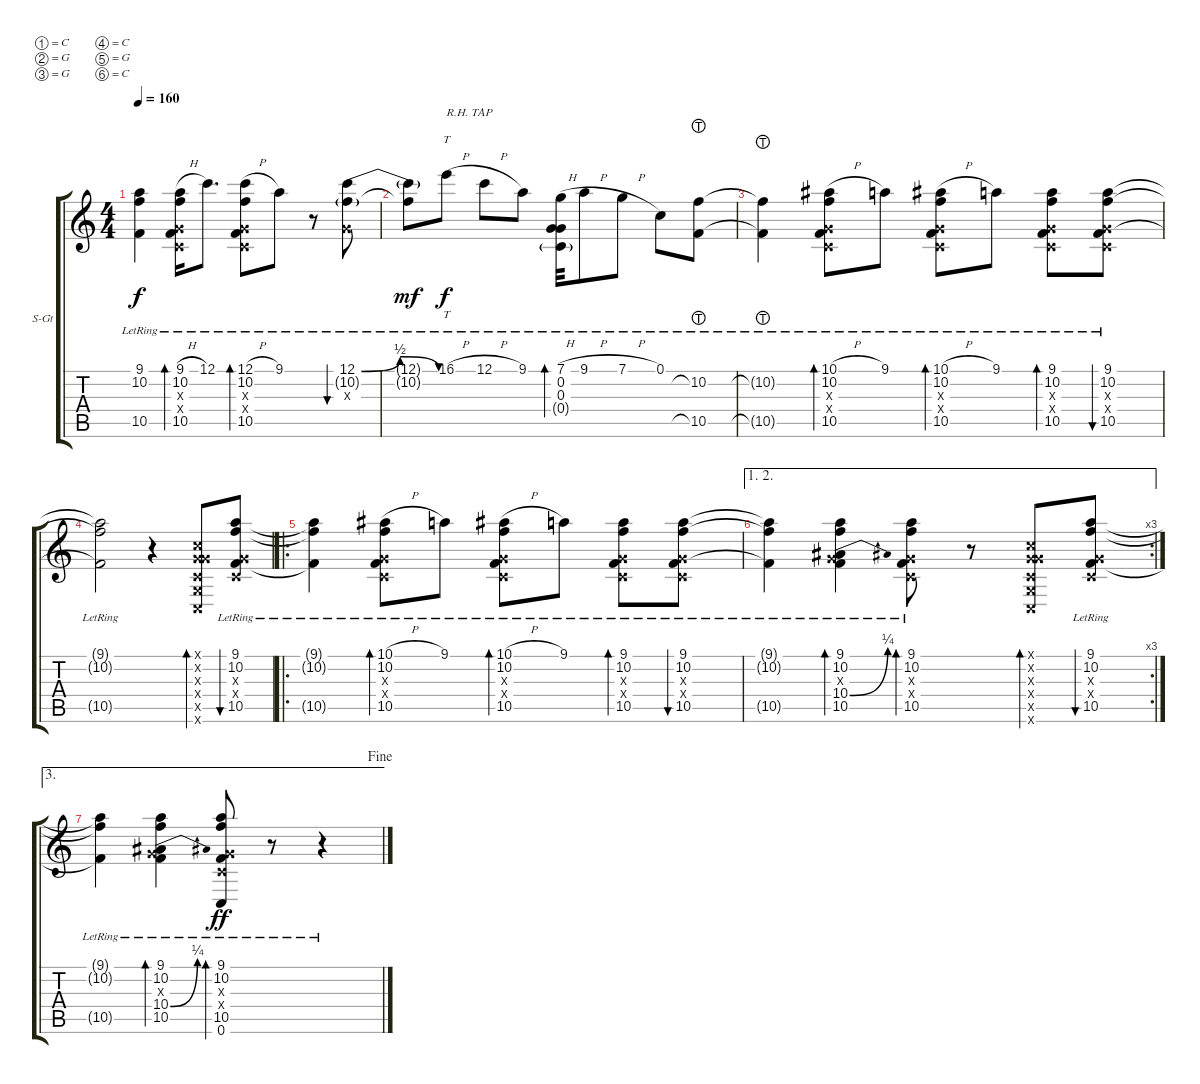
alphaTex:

\defaultSystemsLayout 4
\bracketExtendMode groupsimilarinstruments
\firstSystemTrackNameOrientation horizontal
\otherSystemsTrackNameOrientation horizontal
\track ("Steel Guitar" "S-Gt") {instrument acousticguitarsteel}
\staff {score tabs}
\tuning (C4 G3 G3 C3 G2 C2)
\ts (4 4)
\tempo 160
\clef g2
\ks c
(10.2{lr t} 9.1{lr t} 10.5{lr t}).4{dy f} (10.5{lr} 10.2{lr} 9.1{h lr} 0.3{x} 0.4{x}).16{bd 30} 12.1{lr}.8{d} (12.1{h lr} 10.2{lr} 10.5{lr} 0.3{x} 0.4{x}).8{bd 30} 9.1{lr}.8 r.8 (10.2{g lr} 0.3{x} 12.1{be (bendrelease 0 0 9.6 2 16.2 2 30 0) lr}).8{bu 30} |
(12.1{lr t} 10.2{lr t}).8{dy mf} 16.1{h lr}.8{tt txt "R.H. TAP" dy f} 12.1{h lr}.8 9.1{lr}.8 (0.2{lr} 0.3{lr} 0.4{g lr} 7.1{h lr}).32{bd 30} 9.1{h lr}.8 7.1{h lr}.8 0.1{lr}.8 (10.2{lht lr} 10.5{lht lr}).8 |
(10.2{lht lr t} 10.5{lht lr t}).4 (10.5{lr} 10.2{lr} 10.1{h lr} 0.3{x} 0.4{x}).8{bd 30} 9.1{lr}.8 (10.5{lr} 10.2{lr} 10.1{h lr} 0.3{x} 0.4{x}).8{bd 30} 9.1{lr}.8 (10.5{lr} 10.2{lr} 9.1{lr} 0.3{x} 0.4{x}).8{bd 30} (10.5{lr} 10.2{lr} 9.1{lr} 0.3{x} 0.4{x}).8{bu 30} |
(9.1{lr t} 10.2{lr t} 10.5{lr t}).2 r.4 (0.6{x} 0.5{x} 0.4{x} 0.3{x} 0.1{x} 0.2{x}).8{bd 30} (10.5{lr} 10.2{lr} 9.1{lr} 0.3{x} 0.4{x}).8{bu 30} |
\ro
(9.1{lr t} 10.2{lr t} 10.5{lr t}).4 (10.5{lr} 10.2{lr} 10.1{h lr} 0.3{x} 0.4{x}).8{bd 30} 9.1{lr}.8 (10.5{lr} 10.2{lr} 10.1{h lr} 0.3{x} 0.4{x}).8{bd 30} 9.1{lr}.8 (10.5{lr} 10.2{lr} 9.1{lr} 0.3{x} 0.4{x}).8{bd 30} (10.5{lr} 10.2{lr} 9.1{lr} 0.3{x} 0.4{x}).8{bu 30} |
\ae (1 2)
\rc 3
(9.1{lr t} 10.2{lr t} 10.5{lr t}).4 (10.4{be (bend 0 0 12.6 1) lr} 10.2{lr} 9.1{lr} 0.3{x} 10.5{lr}).4{bd 30} (10.5{lr} 10.2{lr} 9.1{lr} 0.3{x} 0.4{x}).8{bd 30} r.8 (0.6{x} 0.5{x} 0.4{x} 0.3{x} 0.1{x} 0.2{x}).8{bd 30} (10.5{lr} 10.2{lr} 9.1{lr} 0.3{x} 0.4{x}).8{bu 30} |
\ae 3
\jump fine
(9.1{lr t} 10.2{lr t} 10.5{lr t}).4 (10.4{be (bend 0 0 12.6 1) lr} 10.2{lr} 9.1{lr} 0.3{x} 10.5{lr}).4{bd 30} (10.5{lr} 10.2{lr} 9.1{lr} 0.3{x} 0.4{x} 0.6{lr}).8{bd 30 dy ff} r.8 r.4
